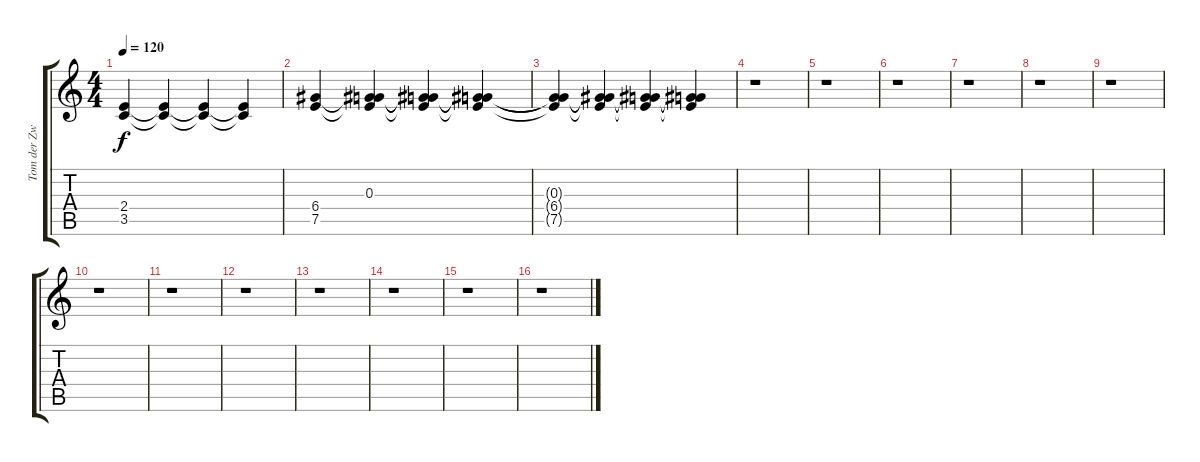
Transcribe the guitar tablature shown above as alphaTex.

\track ("Tom der Zweite" "Tom der Zw") {instrument electricguitarclean}
\staff {score tabs}
\tuning (E4 B3 G3 D3 A2 E2) {hide}
\ts (4 4)
\tempo 120
\clef g2
\ks c
(2.4 3.5).4{dy f} (2.4{t} 3.5{t}).4 (2.4{t} 3.5{t}).4 (2.4{t} 3.5{t}).4 |
(6.4 7.5).4 (0.3 6.4{t} 7.5{t}).4 (0.3{t} 6.4{t} 7.5{t}).4 (0.3{t} 6.4{t} 7.5{t}).4 |
(0.3{t} 6.4{t} 7.5{t}).4 (0.3{t} 6.4{t} 7.5{t}).4 (0.3{t} 6.4{t} 7.5{t}).4 (0.3{t} 6.4{t} 7.5{t}).4 |
r.1 |
r.1 |
r.1 |
r.1 |
r.1 |
r.1 |
r.1 |
r.1 |
r.1 |
r.1 |
r.1 |
r.1 |
r.1
